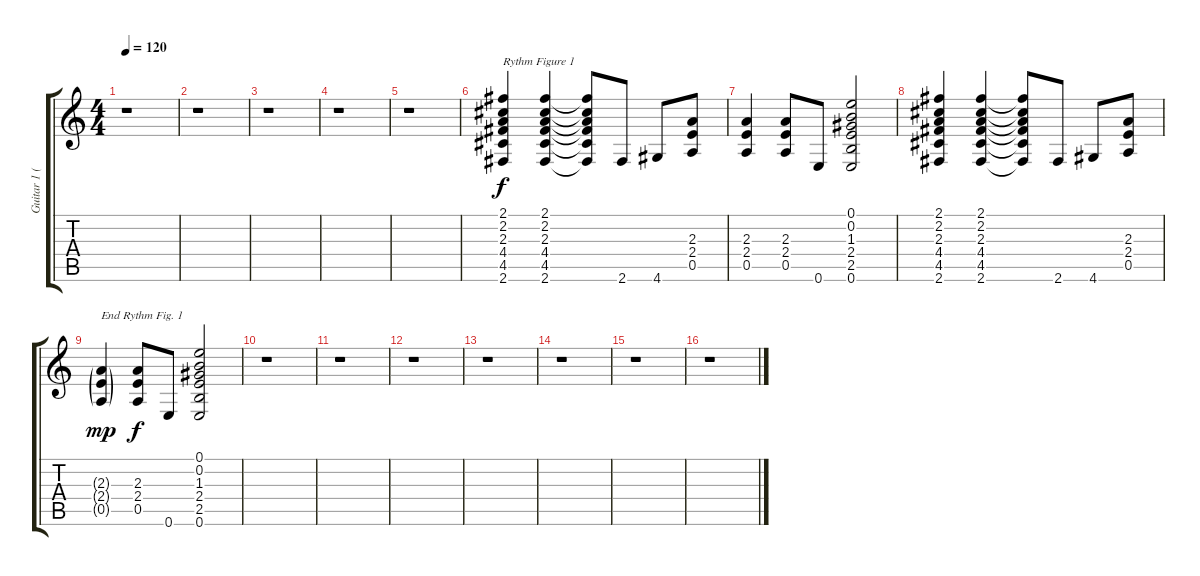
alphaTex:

\track ("Guitar 1 (Rythm)" "Guitar 1 (") {instrument electricguitarclean}
\staff {score tabs}
\tuning (E4 B3 G3 D3 A2 E2) {hide}
\ts (4 4)
\tempo 120
\clef g2
\ks c
r.1{dy f} |
r.1 |
r.1 |
r.1 |
r.1 |
(2.1 2.2 2.3 4.4 4.5 2.6).4{txt "Rythm Figure 1"} (2.1 2.2 2.3 4.4 4.5 2.6).4 (2.1{t} 2.2{t} 2.3{t} 4.4{t} 4.5{t} 2.6{t}).8 2.6.8 4.6.8 (2.3 2.4 0.5).8 |
(2.3 2.4 0.5).4 (2.3 2.4 0.5).8 0.6.8 (0.1 0.2 1.3 2.4 2.5 0.6).2 |
(2.1 2.2 2.3 4.4 4.5 2.6).4 (2.1 2.2 2.3 4.4 4.5 2.6).4 (2.1{t} 2.2{t} 2.3{t} 4.4{t} 4.5{t} 2.6{t}).8 2.6.8 4.6.8 (2.3 2.4 0.5).8 |
(2.3{g} 2.4{g} 0.5{g}).4{txt "End Rythm Fig. 1" dy mp} (2.3 2.4 0.5).8{dy f} 0.6.8 (0.1 0.2 1.3 2.4 2.5 0.6).2 |
r.1 |
r.1 |
r.1 |
r.1 |
r.1 |
r.1 |
r.1
